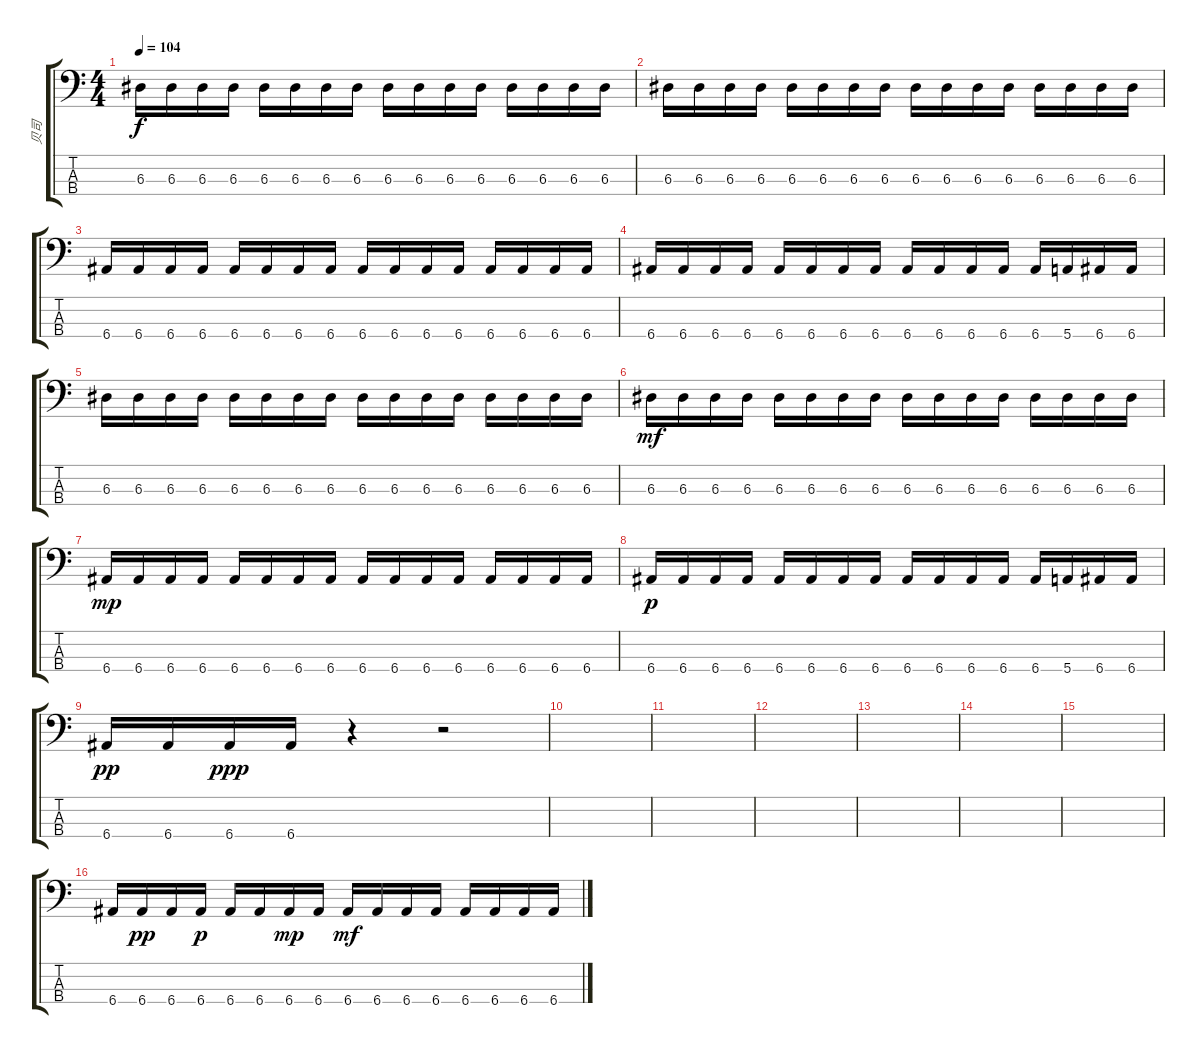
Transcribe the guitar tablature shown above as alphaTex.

\track ("贝司" "贝司") {instrument electricbassfinger}
\staff {score tabs}
\tuning (G2 D2 A1 E1) {hide}
\ts (4 4)
\tempo 104
\clef f4
\ks c
6.3.16{dy f} 6.3.16 6.3.16 6.3.16 6.3.16 6.3.16 6.3.16 6.3.16 6.3.16 6.3.16 6.3.16 6.3.16 6.3.16 6.3.16 6.3.16 6.3.16 |
6.3.16 6.3.16 6.3.16 6.3.16 6.3.16 6.3.16 6.3.16 6.3.16 6.3.16 6.3.16 6.3.16 6.3.16 6.3.16 6.3.16 6.3.16 6.3.16 |
6.4.16 6.4.16 6.4.16 6.4.16 6.4.16 6.4.16 6.4.16 6.4.16 6.4.16 6.4.16 6.4.16 6.4.16 6.4.16 6.4.16 6.4.16 6.4.16 |
6.4.16 6.4.16 6.4.16 6.4.16 6.4.16 6.4.16 6.4.16 6.4.16 6.4.16 6.4.16 6.4.16 6.4.16 6.4.16 5.4.16 6.4.16 6.4.16 |
6.3.16 6.3.16 6.3.16 6.3.16 6.3.16 6.3.16 6.3.16 6.3.16 6.3.16 6.3.16 6.3.16 6.3.16 6.3.16 6.3.16 6.3.16 6.3.16 |
6.3.16{dy mf} 6.3.16 6.3.16 6.3.16 6.3.16 6.3.16 6.3.16 6.3.16 6.3.16 6.3.16 6.3.16 6.3.16 6.3.16 6.3.16 6.3.16 6.3.16 |
6.4.16{dy mp} 6.4.16 6.4.16 6.4.16 6.4.16 6.4.16 6.4.16 6.4.16 6.4.16 6.4.16 6.4.16 6.4.16 6.4.16 6.4.16 6.4.16 6.4.16 |
6.4.16{dy p} 6.4.16 6.4.16 6.4.16 6.4.16 6.4.16 6.4.16 6.4.16 6.4.16 6.4.16 6.4.16 6.4.16 6.4.16 5.4.16 6.4.16 6.4.16 |
6.4.16{dy pp} 6.4.16 6.4.16{dy ppp} 6.4.16 r.4 r.2 |
|
|
|
|
|
|
6.4.16 6.4.16{dy pp} 6.4.16 6.4.16{dy p} 6.4.16 6.4.16 6.4.16{dy mp} 6.4.16 6.4.16{dy mf} 6.4.16 6.4.16 6.4.16 6.4.16 6.4.16 6.4.16 6.4.16
